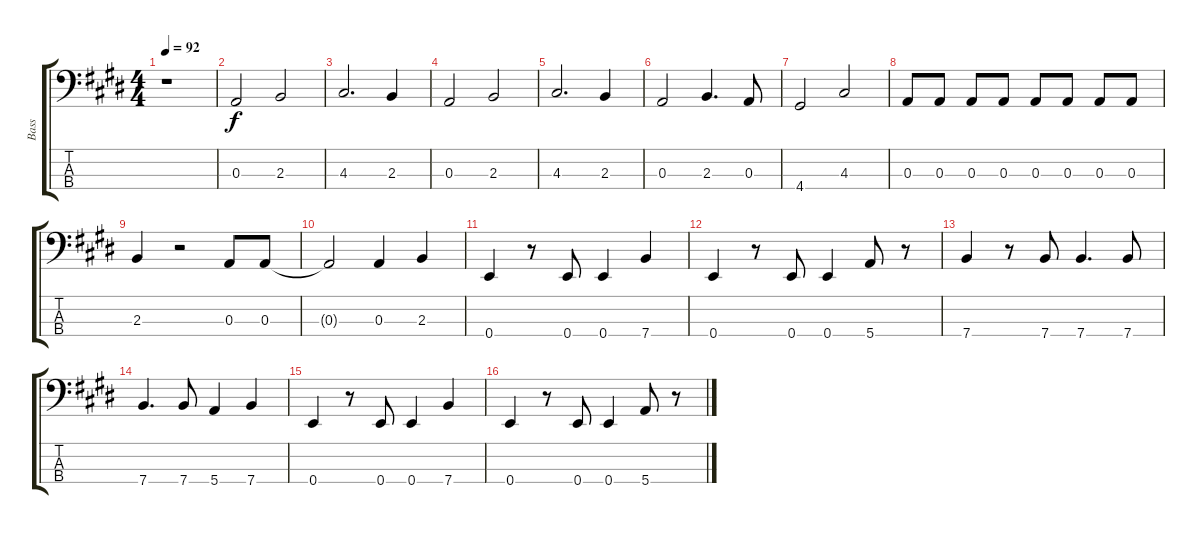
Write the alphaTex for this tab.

\track ("Bass" "Bass") {instrument electricbasspick}
\staff {score tabs}
\tuning (G2 D2 A1 E1) {hide}
\ts (4 4)
\tempo 92
\clef f4
\ks e
r.1{dy f} |
0.3.2 2.3.2 |
4.3.2{d} 2.3.4 |
0.3.2 2.3.2 |
4.3.2{d} 2.3.4 |
0.3.2 2.3.4{d} 0.3.8 |
4.4.2 4.3.2 |
0.3.8 0.3.8 0.3.8 0.3.8 0.3.8 0.3.8 0.3.8 0.3.8 |
2.3.4 r.2 0.3.8 0.3.8 |
0.3{t}.2 0.3.4 2.3.4 |
0.4.4 r.8 0.4.8 0.4.4 7.4.4 |
0.4.4 r.8 0.4.8 0.4.4 5.4.8 r.8 |
7.4.4 r.8 7.4.8 7.4.4{d} 7.4.8 |
7.4.4{d} 7.4.8 5.4.4 7.4.4 |
0.4.4 r.8 0.4.8 0.4.4 7.4.4 |
0.4.4 r.8 0.4.8 0.4.4 5.4.8 r.8
